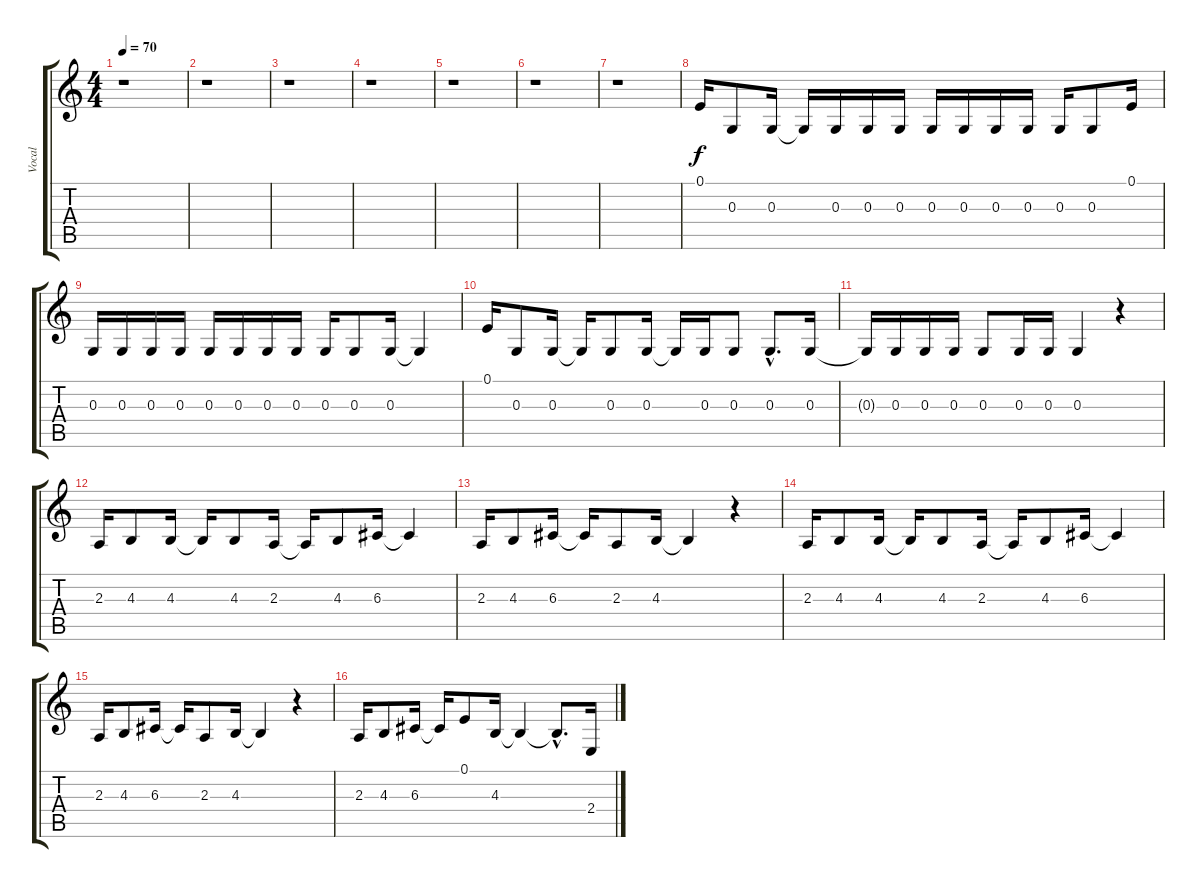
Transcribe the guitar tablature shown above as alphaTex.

\track ("Vocal" "Vocal") {instrument lead6voice}
\staff {score tabs}
\tuning (E4 B3 G3 D3 A2 E2) {hide}
\ts (4 4)
\tempo 70
\clef g2
\ks c
r.1{dy f} |
r.1 |
r.1 |
r.1 |
r.1 |
r.1 |
r.1 |
0.1.16 0.3.8 0.3.16 0.3{t}.16 0.3.16 0.3.16 0.3.16 0.3.16 0.3.16 0.3.16 0.3.16 0.3.16 0.3.8 0.1.16 |
0.3.16 0.3.16 0.3.16 0.3.16 0.3.16 0.3.16 0.3.16 0.3.16 0.3.16 0.3.8 0.3.16 0.3{t}.4 |
0.1.16 0.3.8 0.3.16 0.3{t}.16 0.3.8 0.3.16 0.3{t}.16 0.3.16 0.3.8 0.3{hac}.8{d} 0.3.16 |
0.3{t}.16 0.3.16 0.3.16 0.3.16 0.3.8 0.3.16 0.3.16 0.3.4 r.4 |
2.3.16 4.3.8 4.3.16 4.3{t}.16 4.3.8 2.3.16 2.3{t}.16 4.3.8 6.3.16 6.3{t}.4 |
2.3.16 4.3.8 6.3.16 6.3{t}.16 2.3.8 4.3.16 4.3{t}.4 r.4 |
2.3.16 4.3.8 4.3.16 4.3{t}.16 4.3.8 2.3.16 2.3{t}.16 4.3.8 6.3.16 6.3{t}.4 |
2.3.16 4.3.8 6.3.16 6.3{t}.16 2.3.8 4.3.16 4.3{t}.4 r.4 |
2.3.16 4.3.8 6.3.16 6.3{t}.16 0.1.8 4.3.16 4.3{t}.4 4.3{hac t}.8{d} 2.4.16
